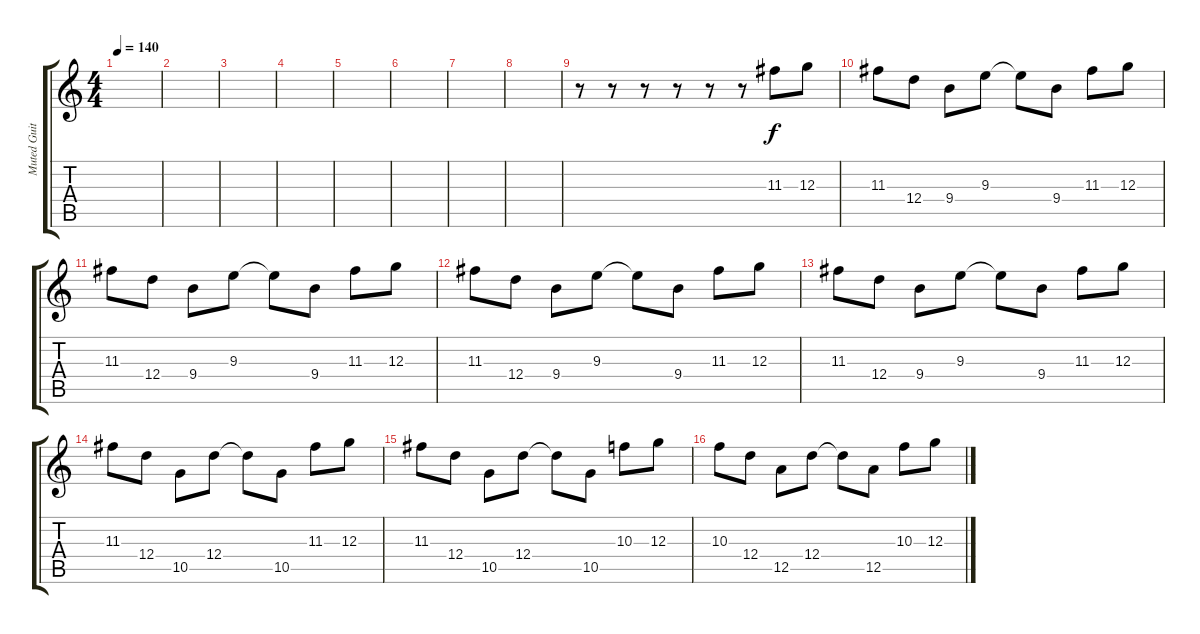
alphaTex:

\track ("Muted Guitar" "Muted Guit") {instrument electricguitarmuted}
\staff {score tabs}
\tuning (E4 B3 G3 D3 A2 E2) {hide}
\ts (4 4)
\tempo 140
\clef g2
\ks c
|
|
|
|
|
|
|
|
r.8 r.8 r.8 r.8 r.8 r.8 11.3.8 12.3.8 |
11.3.8 12.4.8 9.4.8 9.3.8 9.3{t}.8 9.4.8 11.3.8 12.3.8 |
11.3.8 12.4.8 9.4.8 9.3.8 9.3{t}.8 9.4.8 11.3.8 12.3.8 |
11.3.8 12.4.8 9.4.8 9.3.8 9.3{t}.8 9.4.8 11.3.8 12.3.8 |
11.3.8 12.4.8 9.4.8 9.3.8 9.3{t}.8 9.4.8 11.3.8 12.3.8 |
11.3.8 12.4.8 10.5.8 12.4.8 12.4{t}.8 10.5.8 11.3.8 12.3.8 |
11.3.8 12.4.8 10.5.8 12.4.8 12.4{t}.8 10.5.8 10.3.8 12.3.8 |
10.3.8 12.4.8 12.5.8 12.4.8 12.4{t}.8 12.5.8 10.3.8 12.3.8
